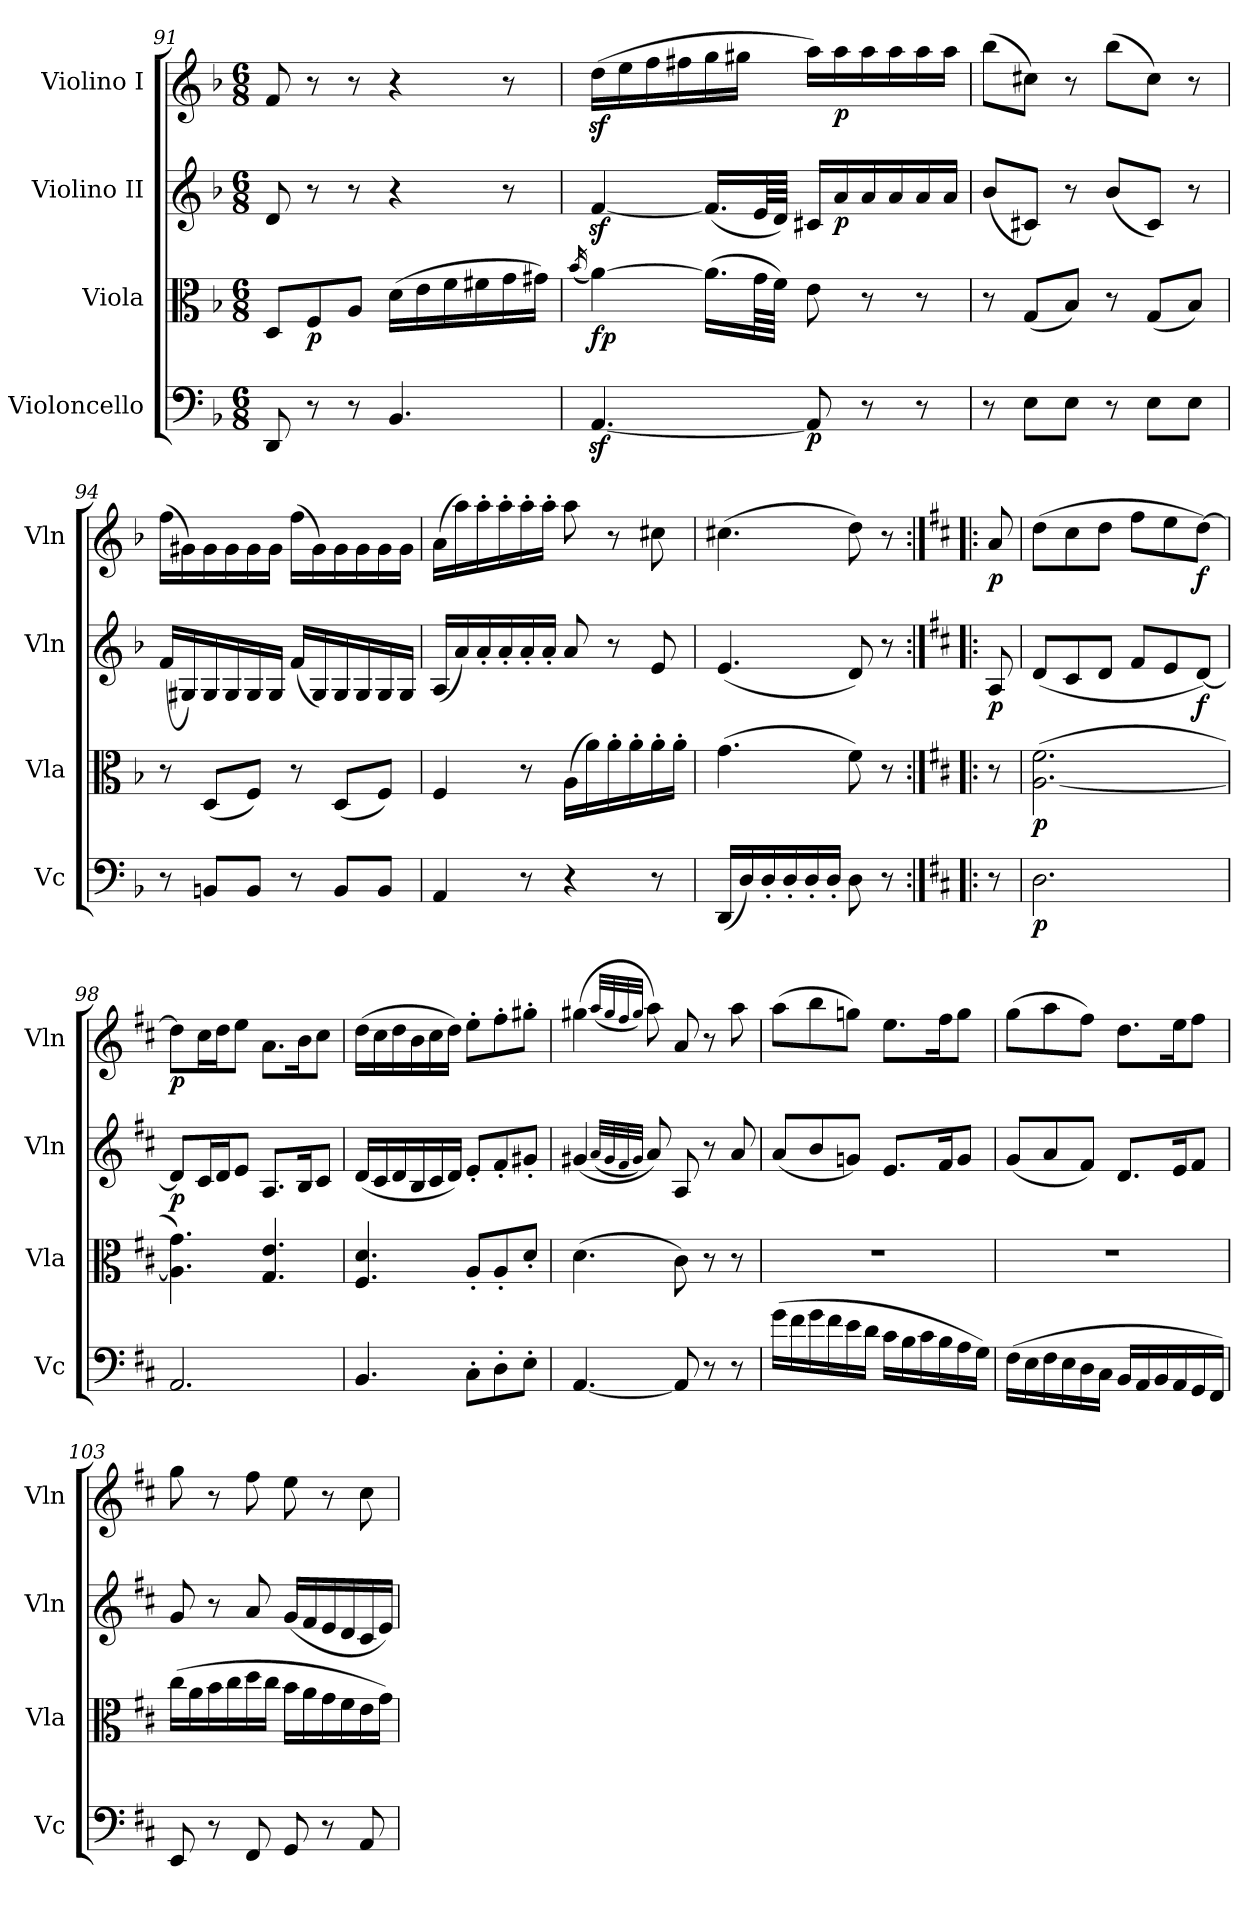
**kern	**dynam	**kern	**dynam	**kern	**dynam	**kern	**dynam
*part4	*part4	*part3	*part3	*part2	*part2	*part1	*part1
*staff4	*staff4	*staff3	*staff3	*staff2	*staff2	*staff1	*staff1
*I"Violoncello	*	*I"Viola	*	*I"Violino II	*	*I"Violino I	*
*I'Vc	*	*I'Vla	*	*I'Vln	*	*I'Vln	*
*clefF4	*	*clefC3	*	*clefG2	*	*clefG2	*
*k[b-]	*	*k[b-]	*	*k[b-]	*	*k[b-]	*
*d:	*	*d:	*	*d:	*	*d:	*
*M6/8	*	*M6/8	*	*M6/8	*	*M6/8	*
=91	=91	=91	=91	=91	=91	=91	=91
8DD	.	8DL	.	8d	.	8f	.
8r	.	8F	p	8r	.	8r	.
8r	.	8AJ	.	8r	.	8r	.
4.BB-	.	(16dLL	.	4r	.	4r	.
.	.	16e	.	.	.	.	.
.	.	16f	.	.	.	.	.
.	.	16f#X	.	.	.	.	.
.	.	16g	.	8r	.	8r	.
.	.	16g#XJJ)	.	.	.	.	.
!!LO:LB:g=z
=92	=92	=92	=92	=92	=92	=92	=92
.	.	(<16qb-/	.	.	.	.	.
[4.AAz	.	[4a)	fp	[4fz	.	(16ddzLL	.
.	.	.	.	.	.	16ee	.
.	.	.	.	.	.	16ff	.
.	.	.	.	.	.	16ff#X	.
.	.	(16.aLL]	.	(16.fLL]	.	16gg	.
.	.	.	.	.	.	16gg#XJJ	.
.	.	64gLL	.	64eLL	.	.	.
.	.	64fJJJJ)	.	64dJJJJ)	.	.	.
8AA]	p	8e	.	16c#XLL	.	16aaLL)	.
.	.	.	.	16a	p	16aa	p
8r	.	8r	.	16a	.	16aa	.
.	.	.	.	16a	.	16aa	.
8r	.	8r	.	16a	.	16aa	.
.	.	.	.	16aJJ	.	16aaJJ	.
=93	=93	=93	=93	=93	=93	=93	=93
8r	.	8r	.	(8b-L	.	(8bb-L	.
8EL	.	(8GL	.	8c#XJ)	.	8cc#XJ)	.
8EJ	.	8B-J)	.	8r	.	8r	.
8r	.	8r	.	(8b-L	.	(8bb-L	.
8EL	.	(8GL	.	8c#J)	.	8cc#J)	.
8EJ	.	8B-J)	.	8r	.	8r	.
=94	=94	=94	=94	=94	=94	=94	=94
8r	.	8r	.	(16fLL	.	(>16ff\LL	.
.	.	.	.	16G#X)	.	16g#X\)	.
8BBnL	.	(8DL	.	16G#	.	16g#\	.
.	.	.	.	16G#	.	16g#\	.
8BBJ	.	8FJ)	.	16G#	.	16g#\	.
.	.	.	.	16G#JJ	.	16g#\JJ	.
8r	.	8r	.	(16fLL	.	(>16ff\LL	.
.	.	.	.	16G#)	.	16g#\)	.
8BBL	.	(8DL	.	16G#	.	16g#\	.
.	.	.	.	16G#	.	16g#\	.
8BBJ	.	8FJ)	.	16G#	.	16g#\	.
.	.	.	.	16G#JJ	.	16g#\JJ	.
=95	=95	=95	=95	=95	=95	=95	=95
4AA	.	4F	.	(16ALL	.	(16aLL	.
.	.	.	.	16a)	.	16aa)	.
.	.	.	.	16a'	.	16aa'	.
.	.	.	.	16a'	.	16aa'	.
8r	.	8r	.	16a'	.	16aa'	.
.	.	.	.	16a'JJ	.	16aa'JJ	.
4r	.	(16ALL	.	8a	.	8aa	.
.	.	16a)	.	.	.	.	.
.	.	16a'	.	8r	.	8r	.
.	.	16a'	.	.	.	.	.
8r	.	16a'	.	8e	.	8cc#X	.
.	.	16a'JJ	.	.	.	.	.
!!LO:LB:g=z
=96a	=96a	=96a	=96a	=96a	=96a	=96a	=96a
(16DDLL	.	(4.g	.	(4.e	.	(4.cc#X	.
16D)	.	.	.	.	.	.	.
16D'	.	.	.	.	.	.	.
16D'	.	.	.	.	.	.	.
16D'	.	.	.	.	.	.	.
16D'JJ	.	.	.	.	.	.	.
8D	.	8f)	.	8d)	.	8dd)	.
8r	.	8r	.	8r	.	8r	.
=96b:|!|:	=96b:|!|:	=96b:|!|:	=96b:|!|:	=96b:|!|:	=96b:|!|:	=96b:|!|:	=96b:|!|:
*k[f#c#]	*	*k[f#c#]	*	*k[f#c#]	*	*k[f#c#]	*
*D:	*	*D:	*	*D:	*	*D:	*
8r	.	8r	.	8A	p	8a	p
=97	=97	=97	=97	=97	=97	=97	=97
2.D	p	(2.f# [2.A	p	(8dL	.	(8ddL	.
.	.	.	.	8c#	.	8cc#	.
.	.	.	.	8dJ	.	8ddJ	.
.	.	.	.	8f#L	.	8ff#L	.
.	.	.	.	8e	.	8ee	.
.	.	.	.	[8dJ)	f	[8ddJ)	f
=98	=98	=98	=98	=98	=98	=98	=98
2.AA	.	4.g 4.A])	.	8dL]	p	8ddL]	p
.	.	.	.	16c#L	.	16cc#L	.
.	.	.	.	16dJ	.	16ddJ	.
.	.	.	.	8eJ	.	8eeJ	.
.	.	4.e 4.G	.	8.AL	.	8.aL	.
.	.	.	.	16Bk	.	16bk	.
.	.	.	.	8c#J	.	8cc#J	.
=99	=99	=99	=99	=99	=99	=99	=99
4.BB	.	4.d 4.F#	.	(16dLL	.	(16ddLL	.
.	.	.	.	16c#	.	16cc#	.
.	.	.	.	16d	.	16dd	.
.	.	.	.	16B	.	16b	.
.	.	.	.	16c#	.	16cc#	.
.	.	.	.	16dJJ)	.	16ddJJ)	.
8C#'L	.	8A'L	.	8e'L	.	8ee'L	.
8D'	.	8A'	.	8f#'	.	8ff#'	.
8E'J	.	8d'J	.	8g#X'J	.	8gg#X'J	.
=100	=100	=100	=100	=100	=100	=100	=100
[4.AA	.	(4.d	.	(4g#X	.	(4gg#X	.
.	.	.	.	(<32qa/LLL	.	(<32qaa/LLL	.
.	.	.	.	32qg#/	.	32qgg#/	.
.	.	.	.	32qf#/	.	32qff#/	.
.	.	.	.	32qg#/JJJ)	.	32qgg#/JJJ)	.
.	.	.	.	8a)	.	8aa)	.
8AA]	.	8c#)	.	8A	.	8a	.
8r	.	8r	.	8r	.	8r	.
8r	.	8r	.	8a	.	8aa	.
!!LO:LB:g=z
=101	=101	=101	=101	=101	=101	=101	=101
(16gLL	.	2.r	.	(8aL	.	(8aaL	.
16f#	.	.	.	.	.	.	.
16g	.	.	.	8b	.	8bb	.
16f#	.	.	.	.	.	.	.
16e	.	.	.	8gnJ)	.	8ggnJ)	.
16dJJ	.	.	.	.	.	.	.
16c#LL	.	.	.	8.eL	.	8.eeL	.
16B	.	.	.	.	.	.	.
16c#	.	.	.	.	.	.	.
16B	.	.	.	16f#k	.	16ff#k	.
16A	.	.	.	8gJ	.	8ggJ	.
16GJJ)	.	.	.	.	.	.	.
=102	=102	=102	=102	=102	=102	=102	=102
(16F#LL	.	2.r	.	(8gL	.	(8ggL	.
16E	.	.	.	.	.	.	.
16F#	.	.	.	8a	.	8aa	.
16E	.	.	.	.	.	.	.
16D	.	.	.	8f#J)	.	8ff#J)	.
16C#JJ	.	.	.	.	.	.	.
16BBLL	.	.	.	8.dL	.	8.ddL	.
16AA	.	.	.	.	.	.	.
16BB	.	.	.	.	.	.	.
16AA	.	.	.	16ek	.	16eek	.
16GG	.	.	.	8f#J	.	8ff#J	.
16FF#JJ)	.	.	.	.	.	.	.
=103	=103	=103	=103	=103	=103	=103	=103
8EE	.	(>16cc#LL	.	8g	.	8gg	.
.	.	16a	.	.	.	.	.
8r	.	16b	.	8r	.	8r	.
.	.	16cc#	.	.	.	.	.
8FF#	.	16dd	.	8a	.	8ff#	.
.	.	16cc#JJ	.	.	.	.	.
8GG	.	16bLL	.	(<16gLL	.	8ee	.
.	.	16a	.	16f#	.	.	.
8r	.	16g	.	16e	.	8r	.
.	.	16f#	.	16d	.	.	.
8AA	.	16e	.	16c#	.	8cc#	.
.	.	16gJJ)	.	16eJJ)	.	.	.
=	=	=	=	=	=	=	=
*-	*-	*-	*-	*-	*-	*-	*-
